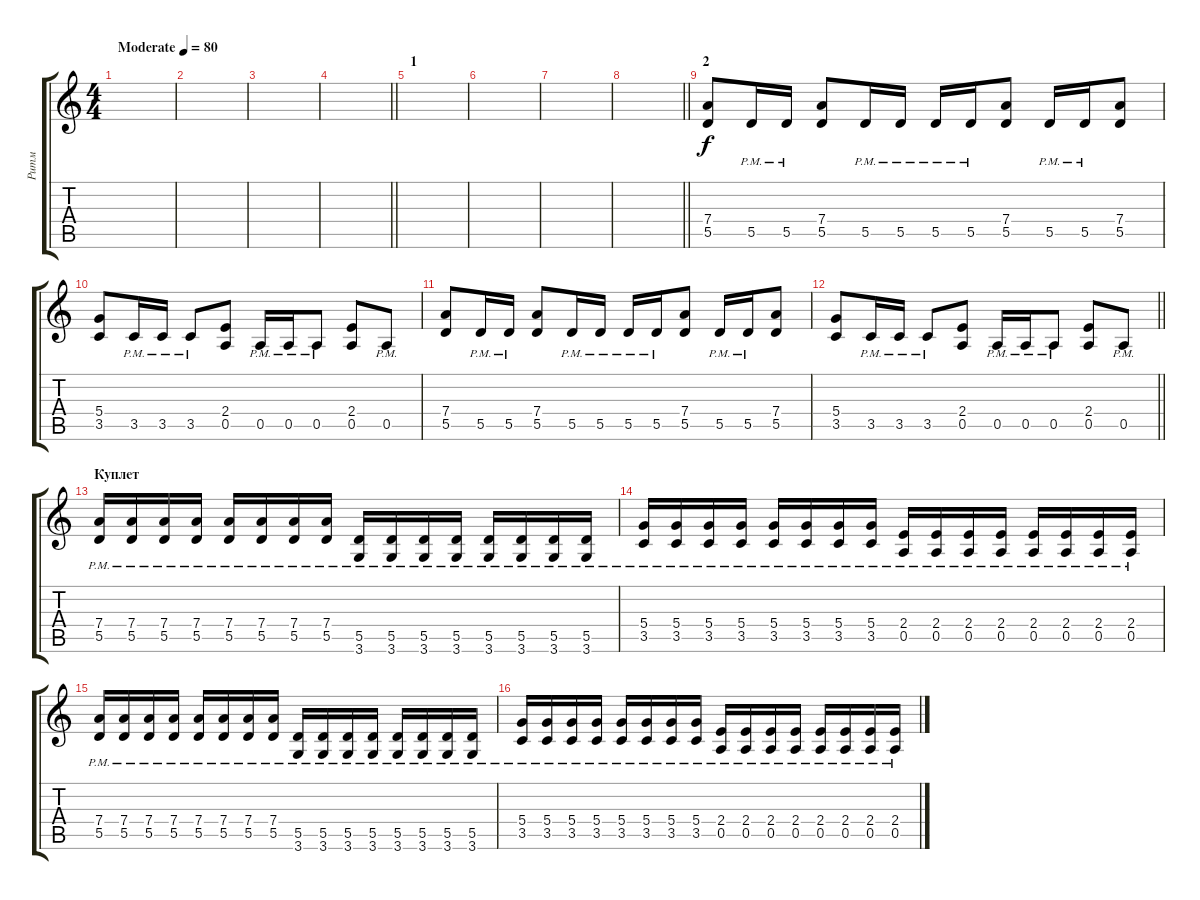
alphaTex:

\track ("Ритм" "Ритм") {instrument distortionguitar}
\staff {score tabs}
\tuning (E4 B3 G3 D3 A2 E2) {hide}
\ts (4 4)
\tempo (80 "Moderate")
\clef g2
\ks c
|
|
|
\barLineRight lightlight
|
\section ("" "1")
|
|
|
\barLineRight lightlight
|
\section ("" "2")
(7.4 5.5).8 5.5{pm}.16 5.5{pm}.16 (7.4 5.5).8 5.5{pm}.16 5.5{pm}.16 5.5{pm}.16 5.5{pm}.16 (7.4 5.5).8 5.5{pm}.16 5.5{pm}.16 (7.4 5.5).8 |
(5.4 3.5).8 3.5{pm}.16 3.5{pm}.16 3.5{pm}.8 (2.4 0.5).8 0.5{pm}.16 0.5{pm}.16 0.5{pm}.8 (2.4 0.5).8 0.5{pm}.8 |
(7.4 5.5).8 5.5{pm}.16 5.5{pm}.16 (7.4 5.5).8 5.5{pm}.16 5.5{pm}.16 5.5{pm}.16 5.5{pm}.16 (7.4 5.5).8 5.5{pm}.16 5.5{pm}.16 (7.4 5.5).8 |
\barLineRight lightlight
(5.4 3.5).8 3.5{pm}.16 3.5{pm}.16 3.5{pm}.8 (2.4 0.5).8 0.5{pm}.16 0.5{pm}.16 0.5{pm}.8 (2.4 0.5).8 0.5{pm}.8 |
\section ("" "Куплет")
(7.4{pm} 5.5{pm}).16 (7.4{pm} 5.5{pm}).16 (7.4{pm} 5.5{pm}).16 (7.4{pm} 5.5{pm}).16 (7.4{pm} 5.5{pm}).16 (7.4{pm} 5.5{pm}).16 (7.4{pm} 5.5{pm}).16 (7.4{pm} 5.5{pm}).16 (5.5{pm} 3.6{pm}).16 (5.5{pm} 3.6{pm}).16 (5.5{pm} 3.6{pm}).16 (5.5{pm} 3.6{pm}).16 (5.5{pm} 3.6{pm}).16 (5.5{pm} 3.6{pm}).16 (5.5{pm} 3.6{pm}).16 (5.5{pm} 3.6{pm}).16 |
(5.4{pm} 3.5{pm}).16 (5.4{pm} 3.5{pm}).16 (5.4{pm} 3.5{pm}).16 (5.4{pm} 3.5{pm}).16 (5.4{pm} 3.5{pm}).16 (5.4{pm} 3.5{pm}).16 (5.4{pm} 3.5{pm}).16 (5.4{pm} 3.5{pm}).16 (2.4{pm} 0.5{pm}).16 (2.4{pm} 0.5{pm}).16 (2.4{pm} 0.5{pm}).16 (2.4{pm} 0.5{pm}).16 (2.4{pm} 0.5{pm}).16 (2.4{pm} 0.5{pm}).16 (2.4{pm} 0.5{pm}).16 (2.4{pm} 0.5{pm}).16 |
(7.4{pm} 5.5{pm}).16 (7.4{pm} 5.5{pm}).16 (7.4{pm} 5.5{pm}).16 (7.4{pm} 5.5{pm}).16 (7.4{pm} 5.5{pm}).16 (7.4{pm} 5.5{pm}).16 (7.4{pm} 5.5{pm}).16 (7.4{pm} 5.5{pm}).16 (5.5{pm} 3.6{pm}).16 (5.5{pm} 3.6{pm}).16 (5.5{pm} 3.6{pm}).16 (5.5{pm} 3.6{pm}).16 (5.5{pm} 3.6{pm}).16 (5.5{pm} 3.6{pm}).16 (5.5{pm} 3.6{pm}).16 (5.5{pm} 3.6{pm}).16 |
(5.4{pm} 3.5{pm}).16 (5.4{pm} 3.5{pm}).16 (5.4{pm} 3.5{pm}).16 (5.4{pm} 3.5{pm}).16 (5.4{pm} 3.5{pm}).16 (5.4{pm} 3.5{pm}).16 (5.4{pm} 3.5{pm}).16 (5.4{pm} 3.5{pm}).16 (2.4{pm} 0.5{pm}).16 (2.4{pm} 0.5{pm}).16 (2.4{pm} 0.5{pm}).16 (2.4{pm} 0.5{pm}).16 (2.4{pm} 0.5{pm}).16 (2.4{pm} 0.5{pm}).16 (2.4{pm} 0.5{pm}).16 (2.4{pm} 0.5{pm}).16
